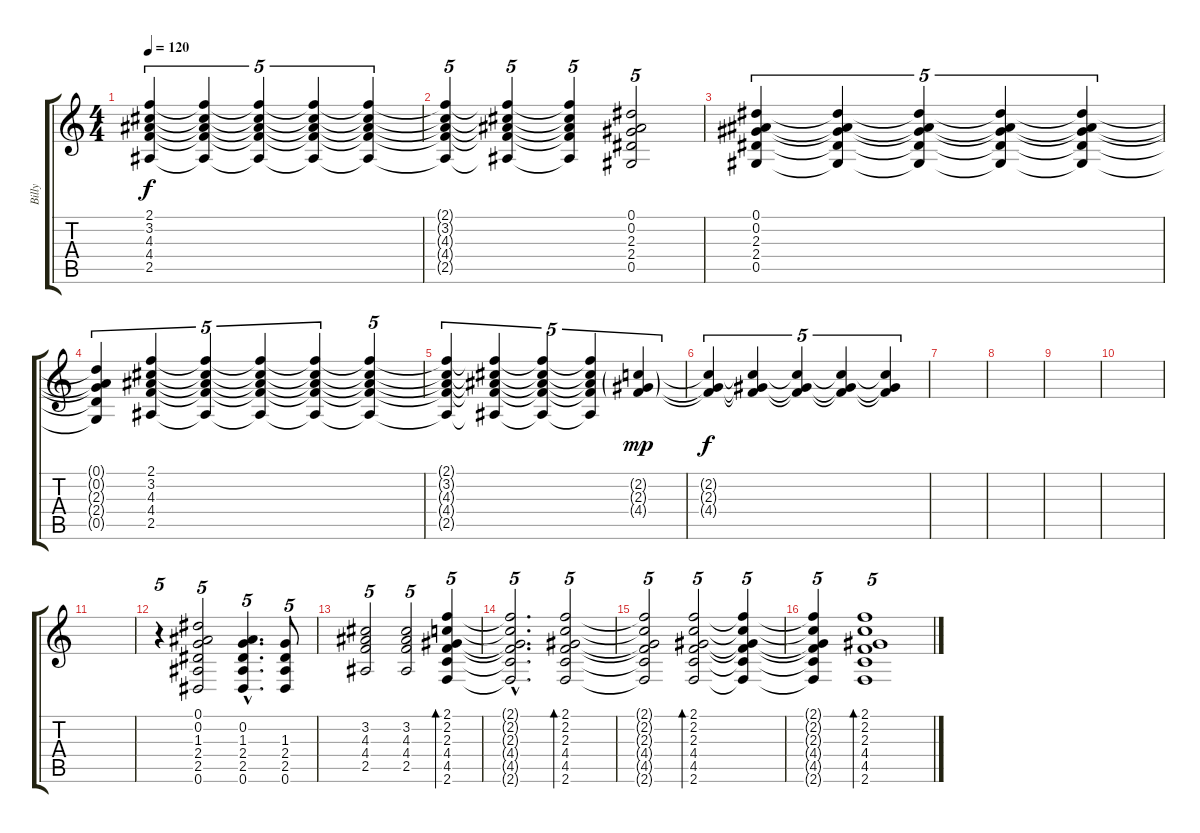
\track ("Billy" "Billy") {instrument overdrivenguitar}
\staff {score tabs}
\tuning (Eb4 Bb3 Gb3 Db3 Ab2 Eb2) {hide}
\ts (4 4)
\tempo 120
\clef g2
\ks c
(2.1 3.2 4.3 4.4 2.5).4{tu (5 4) dy f} (2.1{t} 3.2{t} 4.3{t} 4.4{t} 2.5{t}).4{tu (5 4)} (2.1{t} 3.2{t} 4.3{t} 4.4{t} 2.5{t}).4{tu (5 4)} (2.1{t} 3.2{t} 4.3{t} 4.4{t} 2.5{t}).4{tu (5 4)} (2.1{t} 3.2{t} 4.3{t} 4.4{t} 2.5{t}).4{tu (5 4)} |
(2.1{t} 3.2{t} 4.3{t} 4.4{t} 2.5{t}).4{tu (5 4)} (2.1{t} 3.2{t} 4.3{t} 4.4{t} 2.5{t}).4{tu (5 4)} (2.1{t} 3.2{t} 4.3{t} 4.4{t} 2.5{t}).4{tu (5 4)} (0.1 0.2 2.3 2.4 0.5).2{tu (5 4)} |
(0.1 0.2 2.3 2.4 0.5).4{tu (5 4)} (0.1{t} 0.2{t} 2.3{t} 2.4{t} 0.5{t}).4{tu (5 4)} (0.1{t} 0.2{t} 2.3{t} 2.4{t} 0.5{t}).4{tu (5 4)} (0.1{t} 0.2{t} 2.3{t} 2.4{t} 0.5{t}).4{tu (5 4)} (0.1{t} 0.2{t} 2.3{t} 2.4{t} 0.5{t}).4{tu (5 4)} |
(0.1{t} 0.2{t} 2.3{t} 2.4{t} 0.5{t}).4{tu (5 4)} (2.1 3.2 4.3 4.4 2.5).4{tu (5 4)} (2.1{t} 3.2{t} 4.3{t} 4.4{t} 2.5{t}).4{tu (5 4)} (2.1{t} 3.2{t} 4.3{t} 4.4{t} 2.5{t}).4{tu (5 4)} (2.1{t} 3.2{t} 4.3{t} 4.4{t} 2.5{t}).4{tu (5 4)} (2.1{t} 3.2{t} 4.3{t} 4.4{t} 2.5{t}).4{tu (5 4)} |
(2.1{t} 3.2{t} 4.3{t} 4.4{t} 2.5{t}).4{tu (5 4)} (2.1{t} 3.2{t} 4.3{t} 4.4{t} 2.5{t}).4{tu (5 4)} (2.1{t} 3.2{t} 4.3{t} 4.4{t} 2.5{t}).4{tu (5 4)} (2.1{t} 3.2{t} 4.3{t} 4.4{t} 2.5{t}).4{tu (5 4)} (2.2{g} 2.3{g} 4.4{g}).4{tu (5 4) dy mp} |
(2.2{t} 2.3{t} 4.4{t}).4{tu (5 4) dy f} (2.2{t} 2.3{t} 4.4{t}).4{tu (5 4)} (2.2{t} 2.3{t} 4.4{t}).4{tu (5 4)} (2.2{t} 2.3{t} 4.4{t}).4{tu (5 4)} (2.2{t} 2.3{t} 4.4{t}).4{tu (5 4)} |
|
|
|
|
|
r.4{tu (5 4)} (0.1 0.2 1.3 2.4 2.5 0.6).2{tu (5 4)} (0.2{hac} 1.3{hac} 2.4{hac} 2.5{hac} 0.6{hac}).4{d tu (5 4)} (1.3 2.4 2.5 0.6).8{tu (5 4)} |
(3.2 4.3 4.4 2.5).2{tu (5 4)} (3.2 4.3 4.4 2.5).2{tu (5 4)} (2.1 2.2 2.3 4.4 4.5 2.6).4{tu (5 4) bd 120} |
(2.1{hac t} 2.2{hac t} 2.3{hac t} 4.4{hac t} 4.5{hac t} 2.6{hac t}).2{d tu (5 4)} (2.1 2.2 2.3 4.4 4.5 2.6).2{tu (5 4) bd 60} |
(2.1{t} 2.2{t} 2.3{t} 4.4{t} 4.5{t} 2.6{t}).2{tu (5 4)} (2.1 2.2 2.3 4.4 4.5 2.6).2{tu (5 4) bd 60} (2.1{t} 2.2{t} 2.3{t} 4.4{t} 4.5{t} 2.6{t}).4{tu (5 4)} |
(2.1{t} 2.2{t} 2.3{t} 4.4{t} 4.5{t} 2.6{t}).4{tu (5 4)} (2.1 2.2 2.3 4.4 4.5 2.6).1{tu (5 4) bd 60}
